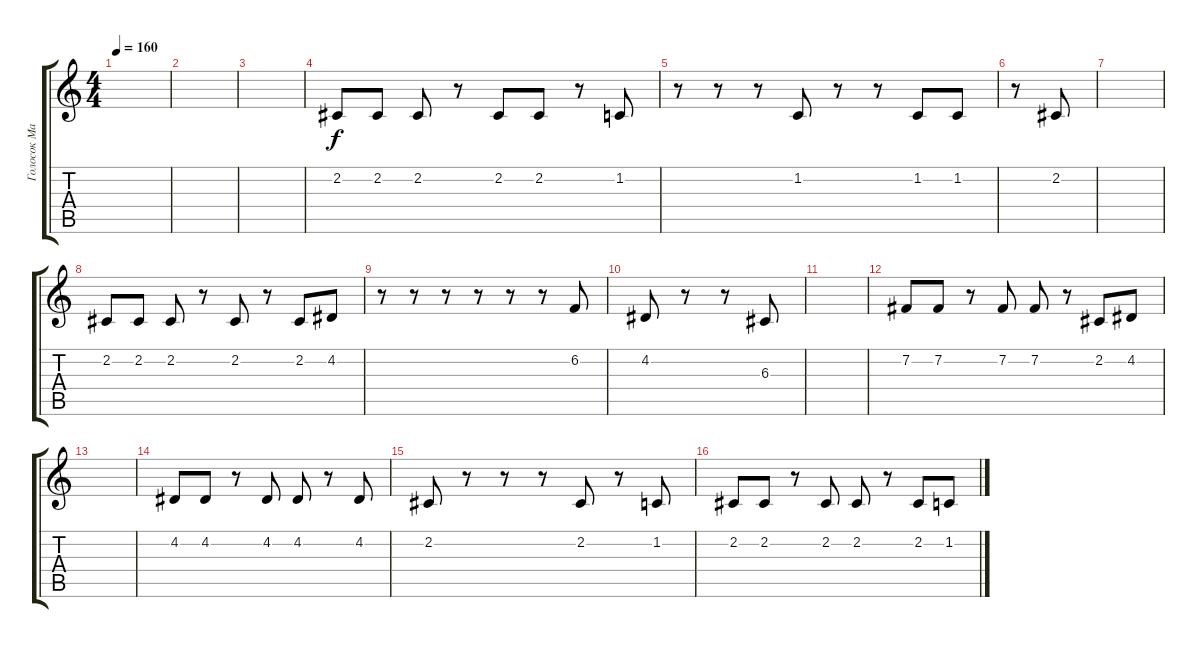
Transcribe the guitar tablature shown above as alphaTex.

\track ("Голосок Максимки Типо" "Голосок Ма") {instrument pad3polysynth}
\staff {score tabs}
\tuning (E4 B3 G3 D3 A2 E2) {hide}
\ts (4 4)
\tempo 160
\clef g2
\ks c
|
|
|
2.2.8 2.2.8 2.2.8 r.8 2.2.8 2.2.8 r.8 1.2.8 |
r.8 r.8 r.8 1.2.8 r.8 r.8 1.2.8 1.2.8 |
r.8 2.2.8 |
|
2.2.8 2.2.8 2.2.8 r.8 2.2.8 r.8 2.2.8 4.2.8 |
r.8 r.8 r.8 r.8 r.8 r.8 6.2.8 |
4.2.8 r.8 r.8 6.3.8 |
|
7.2.8 7.2.8 r.8 7.2.8 7.2.8 r.8 2.2.8 4.2.8 |
|
4.2.8 4.2.8 r.8 4.2.8 4.2.8 r.8 4.2.8 |
2.2.8 r.8 r.8 r.8 2.2.8 r.8 1.2.8 |
2.2.8 2.2.8 r.8 2.2.8 2.2.8 r.8 2.2.8 1.2.8
